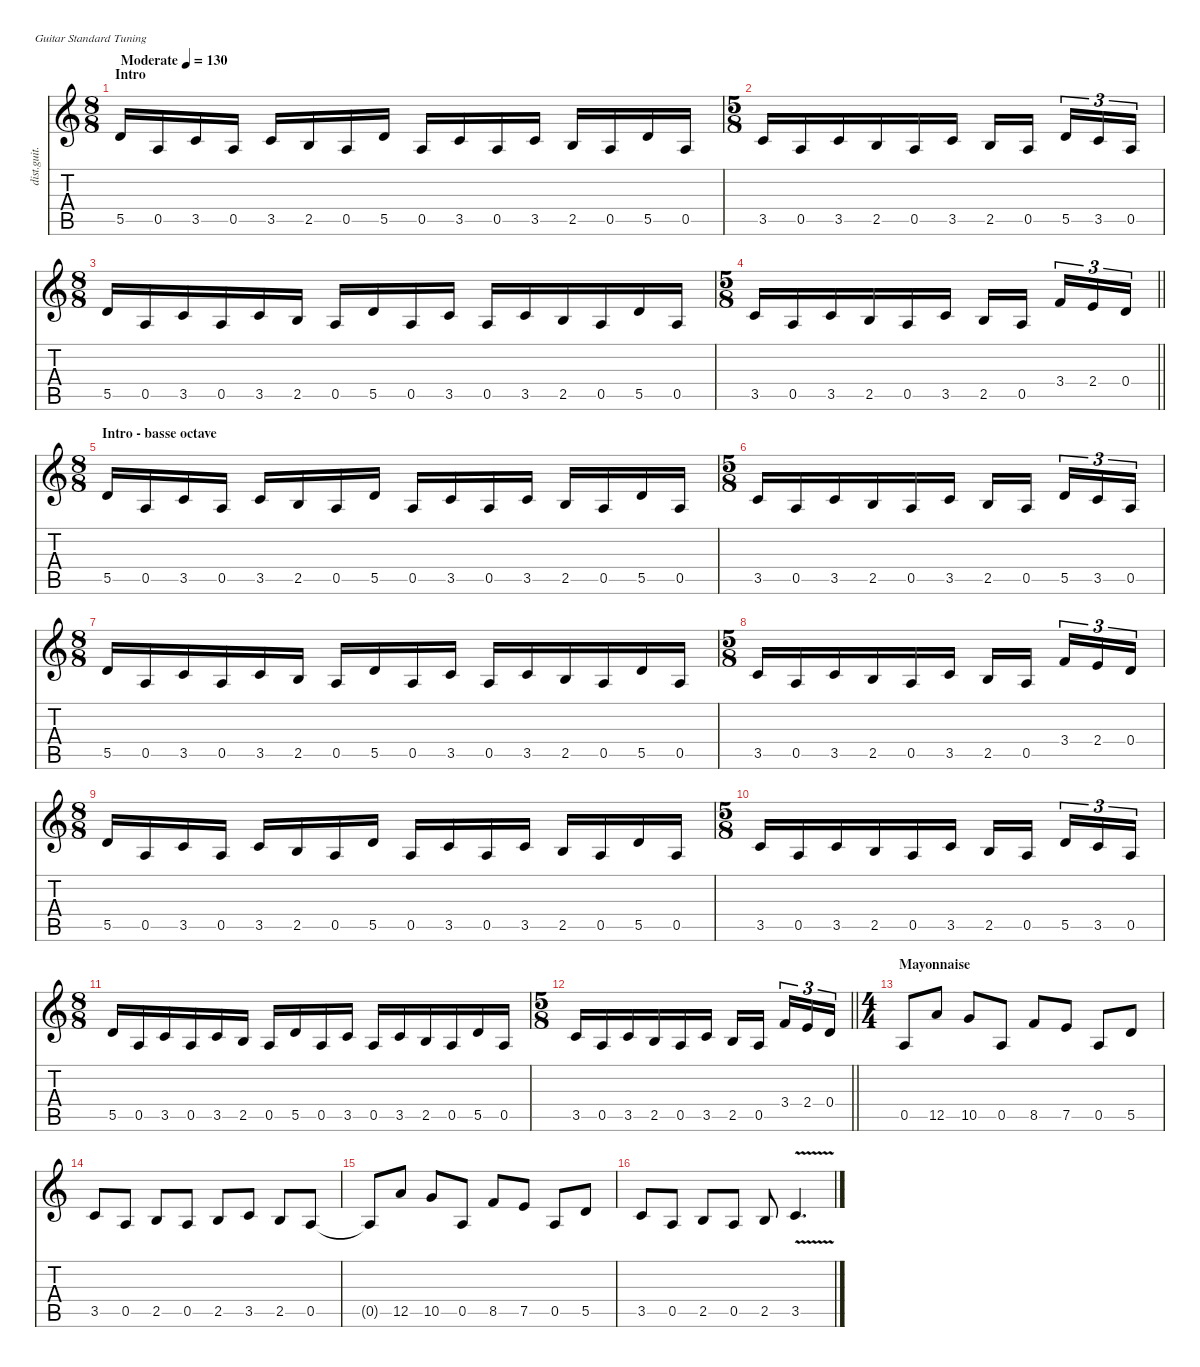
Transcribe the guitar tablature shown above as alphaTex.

\defaultSystemsLayout 4
\hideDynamics
\bracketExtendMode nobrackets
\track ("Hichem" "dist.guit.") {solo instrument distortionguitar}
\staff {score tabs}
\tuning (E4 B3 G3 D3 A2 E2)
\ts (8 8)
\beaming (8 2 2 2 2)
\section ("" "Intro")
\tempo (130 "Moderate")
\clef g2
\ks c
5.5.16{dy f instrument distortionguitar beam Up} 0.5.16{beam Up} 3.5.16{beam Up} 0.5.16{beam Up} 3.5.16{beam Up} 2.5.16{beam Up} 0.5.16{beam Up} 5.5.16{beam Up} 0.5.16{beam Up} 3.5.16{beam Up} 0.5.16{beam Up} 3.5.16{beam Up} 2.5.16{beam Up} 0.5.16{beam Up} 5.5.16{beam Up} 0.5.16{beam Up} |
\ts (5 8)
\beaming (8 3 2)
3.5.16{beam Up} 0.5.16{beam Up} 3.5.16{beam Up} 2.5.16{beam Up} 0.5.16{beam Up} 3.5.16{beam Up} 2.5.16{beam Up} 0.5.16{beam Up} 5.5.16{tu (3 2) beam Up} 3.5.16{tu (3 2) beam Up} 0.5.16{tu (3 2) beam Up} |
\ts (8 8)
\beaming (8 3 2 3)
5.5.16{beam Up} 0.5.16{beam Up} 3.5.16{beam Up} 0.5.16{beam Up} 3.5.16{beam Up} 2.5.16{beam Up} 0.5.16{beam Up} 5.5.16{beam Up} 0.5.16{beam Up} 3.5.16{beam Up} 0.5.16{beam Up} 3.5.16{beam Up} 2.5.16{beam Up} 0.5.16{beam Up} 5.5.16{beam Up} 0.5.16{beam Up} |
\ts (5 8)
\beaming (8 3 2)
\barLineRight lightlight
3.5.16{beam Up} 0.5.16{beam Up} 3.5.16{beam Up} 2.5.16{beam Up} 0.5.16{beam Up} 3.5.16{beam Up} 2.5.16{beam Up} 0.5.16{beam Up} 3.4.16{tu (3 2) beam Up} 2.4.16{tu (3 2) beam Up} 0.4.16{tu (3 2) beam Up} |
\ts (8 8)
\beaming (8 2 2 2 2)
\section ("" "Intro - basse octave")
5.5.16{beam Up} 0.5.16{beam Up} 3.5.16{beam Up} 0.5.16{beam Up} 3.5.16{beam Up} 2.5.16{beam Up} 0.5.16{beam Up} 5.5.16{beam Up} 0.5.16{beam Up} 3.5.16{beam Up} 0.5.16{beam Up} 3.5.16{beam Up} 2.5.16{beam Up} 0.5.16{beam Up} 5.5.16{beam Up} 0.5.16{beam Up} |
\ts (5 8)
\beaming (8 3 2)
3.5.16{beam Up} 0.5.16{beam Up} 3.5.16{beam Up} 2.5.16{beam Up} 0.5.16{beam Up} 3.5.16{beam Up} 2.5.16{beam Up} 0.5.16{beam Up} 5.5.16{tu (3 2) beam Up} 3.5.16{tu (3 2) beam Up} 0.5.16{tu (3 2) beam Up} |
\ts (8 8)
\beaming (8 3 2 3)
5.5.16{beam Up} 0.5.16{beam Up} 3.5.16{beam Up} 0.5.16{beam Up} 3.5.16{beam Up} 2.5.16{beam Up} 0.5.16{beam Up} 5.5.16{beam Up} 0.5.16{beam Up} 3.5.16{beam Up} 0.5.16{beam Up} 3.5.16{beam Up} 2.5.16{beam Up} 0.5.16{beam Up} 5.5.16{beam Up} 0.5.16{beam Up} |
\ts (5 8)
\beaming (8 3 2)
3.5.16{beam Up} 0.5.16{beam Up} 3.5.16{beam Up} 2.5.16{beam Up} 0.5.16{beam Up} 3.5.16{beam Up} 2.5.16{beam Up} 0.5.16{beam Up} 3.4.16{tu (3 2) beam Up} 2.4.16{tu (3 2) beam Up} 0.4.16{tu (3 2) beam Up} |
\ts (8 8)
\beaming (8 2 2 2 2)
5.5.16{beam Up} 0.5.16{beam Up} 3.5.16{beam Up} 0.5.16{beam Up} 3.5.16{beam Up} 2.5.16{beam Up} 0.5.16{beam Up} 5.5.16{beam Up} 0.5.16{beam Up} 3.5.16{beam Up} 0.5.16{beam Up} 3.5.16{beam Up} 2.5.16{beam Up} 0.5.16{beam Up} 5.5.16{beam Up} 0.5.16{beam Up} |
\ts (5 8)
\beaming (8 3 2)
3.5.16{beam Up} 0.5.16{beam Up} 3.5.16{beam Up} 2.5.16{beam Up} 0.5.16{beam Up} 3.5.16{beam Up} 2.5.16{beam Up} 0.5.16{beam Up} 5.5.16{tu (3 2) beam Up} 3.5.16{tu (3 2) beam Up} 0.5.16{tu (3 2) beam Up} |
\ts (8 8)
\beaming (8 3 2 3)
5.5.16{beam Up} 0.5.16{beam Up} 3.5.16{beam Up} 0.5.16{beam Up} 3.5.16{beam Up} 2.5.16{beam Up} 0.5.16{beam Up} 5.5.16{beam Up} 0.5.16{beam Up} 3.5.16{beam Up} 0.5.16{beam Up} 3.5.16{beam Up} 2.5.16{beam Up} 0.5.16{beam Up} 5.5.16{beam Up} 0.5.16{beam Up} |
\ts (5 8)
\beaming (8 3 2)
\barLineRight lightlight
3.5.16{beam Up} 0.5.16{beam Up} 3.5.16{beam Up} 2.5.16{beam Up} 0.5.16{beam Up} 3.5.16{beam Up} 2.5.16{beam Up} 0.5.16{beam Up} 3.4.16{tu (3 2) beam Up} 2.4.16{tu (3 2) beam Up} 0.4.16{tu (3 2) beam Up} |
\ts (4 4)
\beaming (8 2 2 2 2)
\section ("" "Mayonnaise")
0.5.8{beam Up} 12.5.8{beam Up} 10.5.8{beam Up} 0.5.8{beam Up} 8.5.8{beam Up} 7.5.8{beam Up} 0.5.8{beam Up} 5.5.8{beam Up} |
3.5.8{beam Up} 0.5.8{beam Up} 2.5.8{beam Up} 0.5.8{beam Up} 2.5.8{beam Up} 3.5.8{beam Up} 2.5.8{beam Up} 0.5.8{beam Up} |
0.5{t}.8{beam Up} 12.5.8{beam Up} 10.5.8{beam Up} 0.5.8{beam Up} 8.5.8{beam Up} 7.5.8{beam Up} 0.5.8{beam Up} 5.5.8{beam Up} |
3.5.8{beam Up} 0.5.8{beam Up} 2.5.8{beam Up} 0.5.8{beam Up} 2.5.8{beam Up} 3.5{v}.4{d beam Up}
